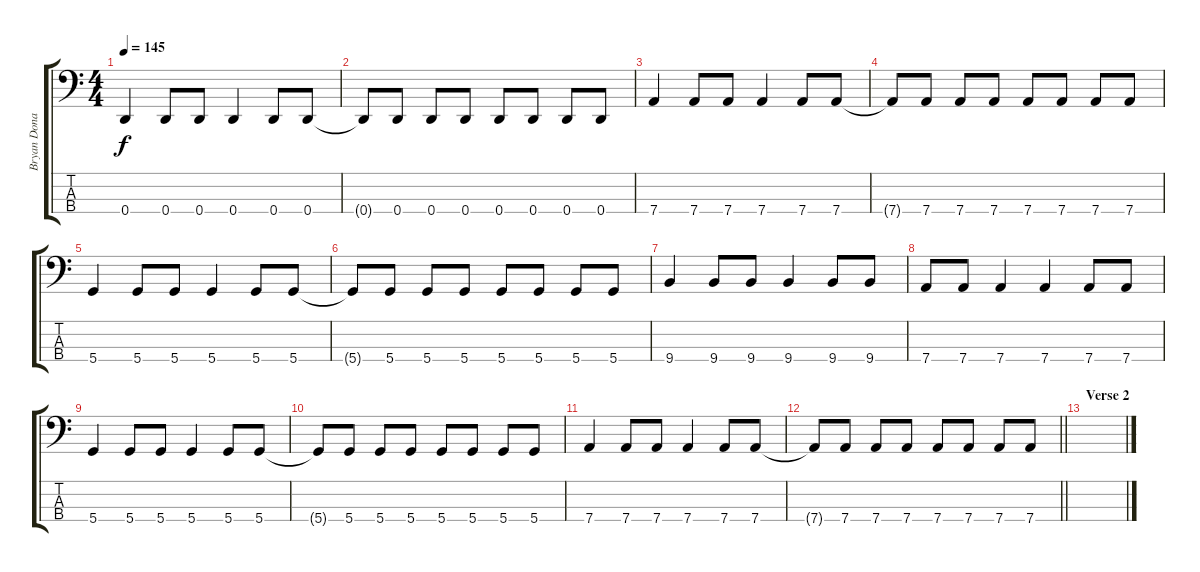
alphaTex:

\track ("Bryan Donahue (Bass)" "Bryan Dona") {instrument electricbassfinger}
\staff {score tabs}
\tuning (Gb2 D2 A1 D1) {hide}
\ts (4 4)
\tempo 145
\clef f4
\ks c
0.4.4{dy f} 0.4.8 0.4.8 0.4.4 0.4.8 0.4.8 |
0.4{t}.8 0.4.8 0.4.8 0.4.8 0.4.8 0.4.8 0.4.8 0.4.8 |
7.4.4 7.4.8 7.4.8 7.4.4 7.4.8 7.4.8 |
7.4{t}.8 7.4.8 7.4.8 7.4.8 7.4.8 7.4.8 7.4.8 7.4.8 |
5.4.4 5.4.8 5.4.8 5.4.4 5.4.8 5.4.8 |
5.4{t}.8 5.4.8 5.4.8 5.4.8 5.4.8 5.4.8 5.4.8 5.4.8 |
9.4.4 9.4.8 9.4.8 9.4.4 9.4.8 9.4.8 |
7.4.8 7.4.8 7.4.4 7.4.4 7.4.8 7.4.8 |
5.4.4 5.4.8 5.4.8 5.4.4 5.4.8 5.4.8 |
5.4{t}.8 5.4.8 5.4.8 5.4.8 5.4.8 5.4.8 5.4.8 5.4.8 |
7.4.4 7.4.8 7.4.8 7.4.4 7.4.8 7.4.8 |
\barLineRight lightlight
7.4{t}.8 7.4.8 7.4.8 7.4.8 7.4.8 7.4.8 7.4.8 7.4.8 |
\section ("" "Verse 2")
